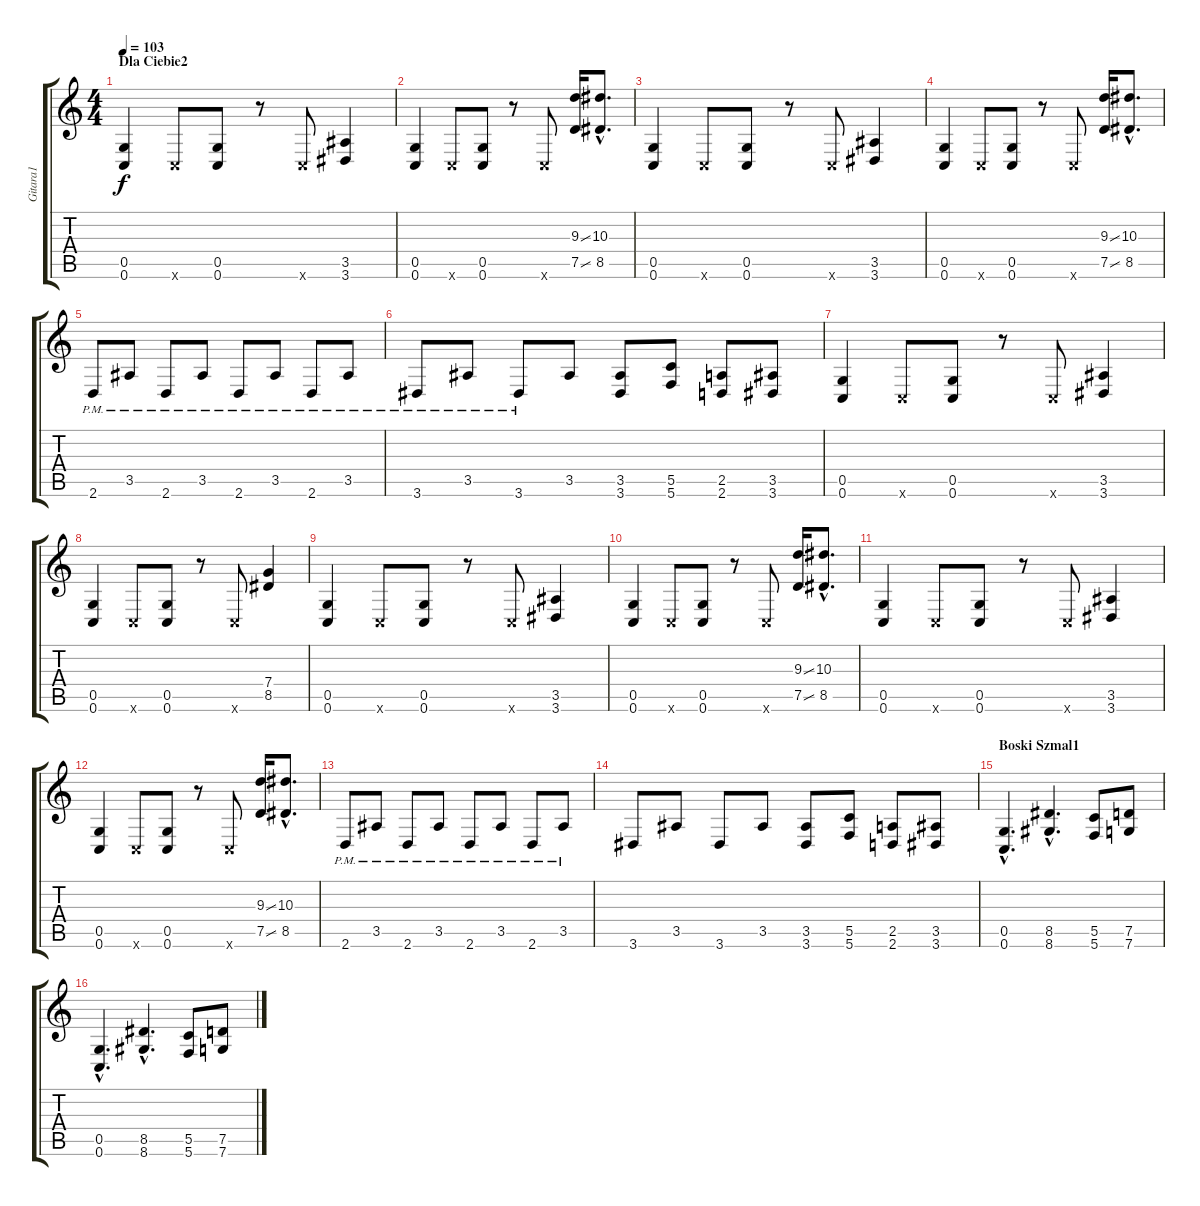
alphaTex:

\track ("Gitara1" "Gitara1") {instrument distortionguitar}
\staff {score tabs}
\tuning (D4 A3 F3 C3 G2 C2) {hide}
\ts (4 4)
\section ("" "Dla Ciebie2")
\tempo 103
\clef g2
\ks c
(0.5 0.6).4{dy f volume 16 balance 2 instrument distortionguitar} 0.6{x}.8 (0.5 0.6).8 r.8 0.6{x}.8 (3.5 3.6).4 |
(0.5 0.6).4 0.6{x}.8 (0.5 0.6).8 r.8 0.6{x}.8 (9.3{ss} 7.5{ss}).16 (10.3{hac} 8.5{hac}).8{d} |
(0.5 0.6).4 0.6{x}.8 (0.5 0.6).8 r.8 0.6{x}.8 (3.5 3.6).4 |
(0.5 0.6).4 0.6{x}.8 (0.5 0.6).8 r.8 0.6{x}.8 (9.3{ss} 7.5{ss}).16 (10.3{hac} 8.5{hac}).8{d} |
2.6{pm}.8 3.5{pm}.8 2.6{pm}.8 3.5{pm}.8 2.6{pm}.8 3.5{pm}.8 2.6{pm}.8 3.5{pm}.8 |
3.6{pm}.8 3.5{pm}.8 3.6{pm}.8 3.5.8 (3.5 3.6).8 (5.5 5.6).8 (2.5 2.6).8 (3.5 3.6).8 |
(0.5 0.6).4 0.6{x}.8 (0.5 0.6).8 r.8 0.6{x}.8 (3.5 3.6).4 |
(0.5 0.6).4 0.6{x}.8 (0.5 0.6).8 r.8 0.6{x}.8 (7.4 8.5).4 |
(0.5 0.6).4{volume 16 balance 2 instrument distortionguitar} 0.6{x}.8 (0.5 0.6).8 r.8 0.6{x}.8 (3.5 3.6).4 |
(0.5 0.6).4 0.6{x}.8 (0.5 0.6).8 r.8 0.6{x}.8 (9.3{ss} 7.5{ss}).16 (10.3{hac} 8.5{hac}).8{d} |
(0.5 0.6).4 0.6{x}.8 (0.5 0.6).8 r.8 0.6{x}.8 (3.5 3.6).4 |
(0.5 0.6).4 0.6{x}.8 (0.5 0.6).8 r.8 0.6{x}.8 (9.3{ss} 7.5{ss}).16 (10.3{hac} 8.5{hac}).8{d} |
2.6{pm}.8 3.5{pm}.8 2.6{pm}.8 3.5{pm}.8 2.6{pm}.8 3.5{pm}.8 2.6{pm}.8 3.5{pm}.8 |
3.6.8 3.5.8 3.6.8 3.5.8 (3.5 3.6).8 (5.5 5.6).8 (2.5 2.6).8 (3.5 3.6).8 |
\section ("" "Boski Szmal1")
(0.5{hac} 0.6{hac}).4{d} (8.5{hac} 8.6{hac}).4{d} (5.5 5.6).8 (7.5 7.6).8 |
(0.5{hac} 0.6{hac}).4{d} (8.5{hac} 8.6{hac}).4{d} (5.5 5.6).8 (7.5 7.6).8
